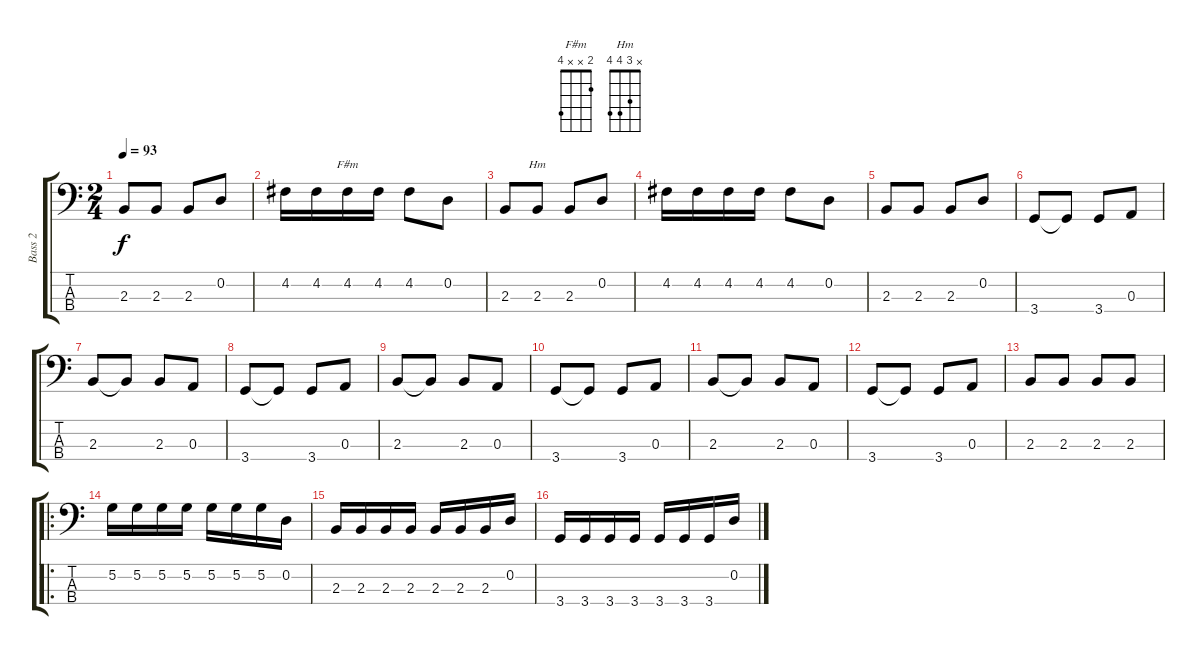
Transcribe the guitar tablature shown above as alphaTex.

\track ("Bass 2" "Bass 2") {instrument electricbassfinger}
\staff {score tabs}
\tuning (G2 D2 A1 E1) {hide}
\chord ("F#m" 2 x x 4)
\chord ("Hm" x 3 4 4)
\ts (2 4)
\tempo 93
\clef f4
\ks c
2.3.8{dy f} 2.3.8 2.3.8 0.2.8 |
4.2.16 4.2.16 4.2.16{ch "F#m"} 4.2.16 4.2.8 0.2.8 |
2.3.8 2.3.8{ch "Hm"} 2.3.8 0.2.8 |
4.2.16 4.2.16 4.2.16 4.2.16 4.2.8 0.2.8 |
2.3.8 2.3.8 2.3.8 0.2.8 |
3.4.8 3.4{t}.8 3.4.8 0.3.8 |
2.3.8 2.3{t}.8 2.3.8 0.3.8 |
3.4.8 3.4{t}.8 3.4.8 0.3.8 |
2.3.8 2.3{t}.8 2.3.8 0.3.8 |
3.4.8 3.4{t}.8 3.4.8 0.3.8 |
2.3.8 2.3{t}.8 2.3.8 0.3.8 |
3.4.8 3.4{t}.8 3.4.8 0.3.8 |
2.3.8 2.3.8 2.3.8 2.3.8 |
\ro
5.2.16 5.2.16 5.2.16 5.2.16 5.2.16 5.2.16 5.2.16 0.2.16 |
2.3.16 2.3.16 2.3.16 2.3.16 2.3.16 2.3.16 2.3.16 0.2.16 |
3.4.16 3.4.16 3.4.16 3.4.16 3.4.16 3.4.16 3.4.16 0.2.16
